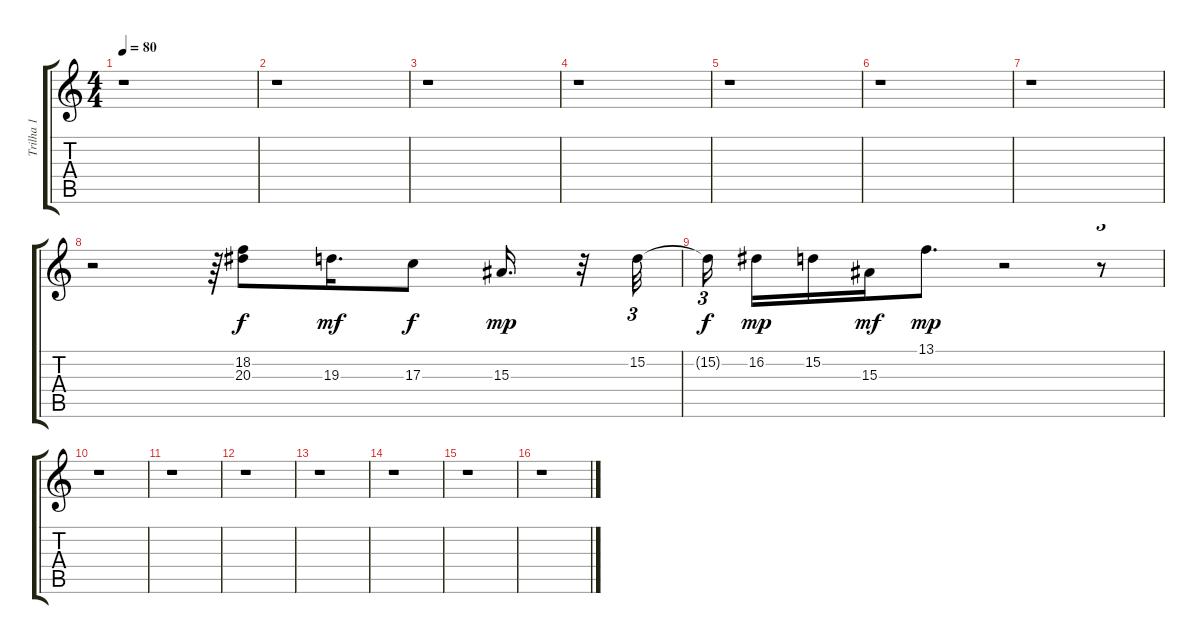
\track ("Trilha 1" "Trilha 1") {instrument flute}
\staff {score tabs}
\tuning (E4 B3 G3 D3 A2 E2) {hide}
\ts (4 4)
\tempo 80
\clef g2
\ks c
r.1{dy f} |
r.1 |
r.1 |
r.1 |
r.1 |
r.1 |
r.1 |
r.2 r.64{tu (3 2)} (18.2 20.3).8 19.3.16{d dy mf} 17.3.8{dy f} 15.3.16{d dy mp} r.32 15.2.32{tu (3 2)} |
15.2{t}.16{tu (3 2) dy f} 16.2.16{dy mp} 15.2.16 15.3.16{dy mf} 13.1.8{d dy mp} r.2 r.8{tu (3 2)} |
r.1 |
r.1 |
r.1 |
r.1 |
r.1 |
r.1 |
r.1
